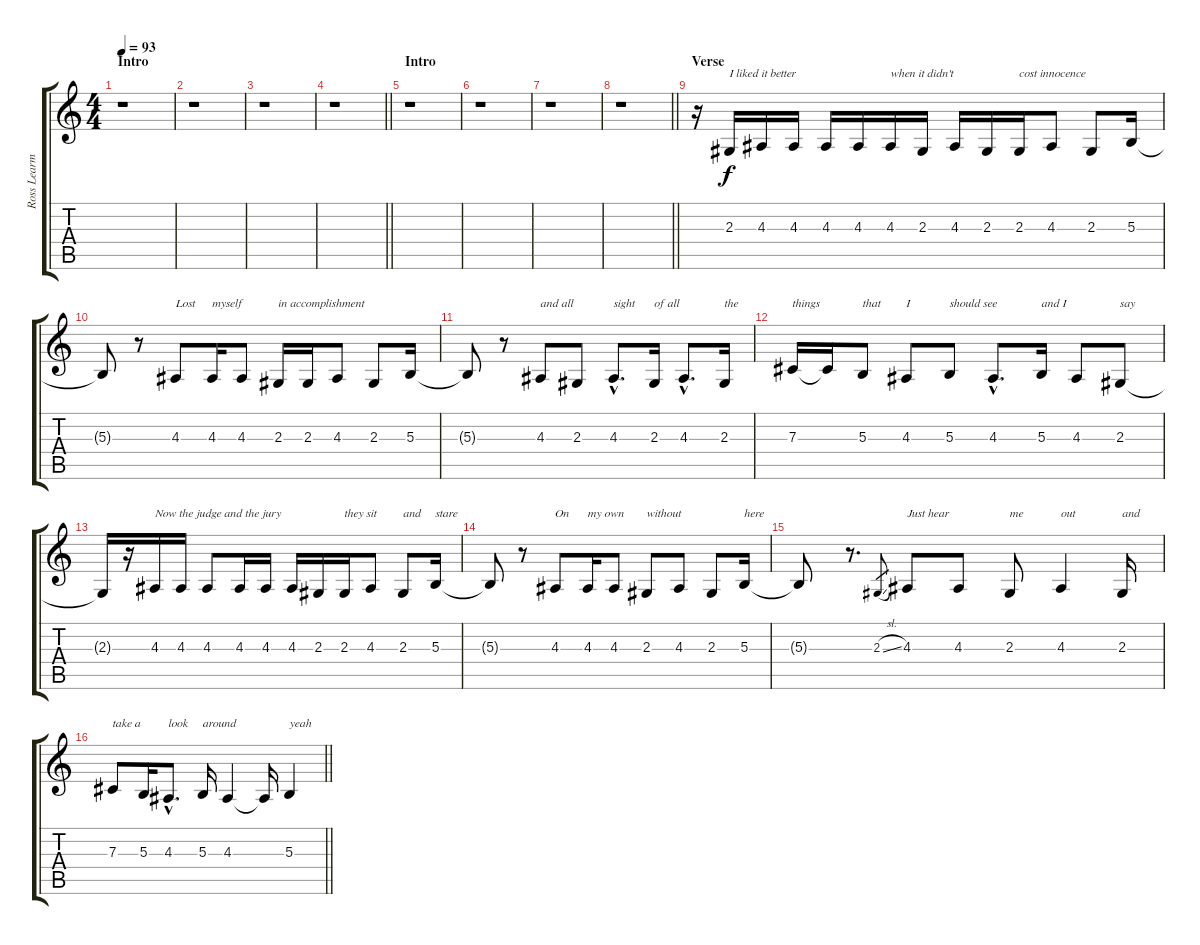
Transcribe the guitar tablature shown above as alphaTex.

\track ("Ross Learmonth (Vocals)" "Ross Learm") {instrument violin}
\staff {score tabs}
\tuning (Eb4 Bb3 Gb3 Db3 Ab2 Db2) {hide}
\ts (4 4)
\section ("" "Intro")
\tempo 93
\clef g2
\ks c
r.1{dy f instrument violin} |
r.1 |
r.1 |
\barLineRight lightlight
r.1 |
\section ("" "Intro")
r.1 |
r.1 |
r.1 |
\barLineRight lightlight
r.1 |
\section ("" "Verse")
r.16 2.3.16{txt "I liked it better"} 4.3.16 4.3.16 4.3.16 4.3.16 4.3.16{txt "when it didn't"} 2.3.16 4.3.16 2.3.16 2.3.16{txt "cost innocence"} 4.3.8 2.3.8 5.3.16 |
5.3{t}.8 r.8 4.3.8{txt "Lost"} 4.3.16{txt "myself"} 4.3.8 2.3.16{txt "in accomplishment"} 2.3.16 4.3.8 2.3.8 5.3.16 |
5.3{t}.8 r.8 4.3.8{txt "and all"} 2.3.8 4.3{hac}.8{d txt "sight"} 2.3.16{txt "of all"} 4.3{hac}.8{d} 2.3.16{txt "the"} |
7.3.16{txt "things"} 7.3{t}.16 5.3.8{txt "that"} 4.3.8{txt "I"} 5.3.8{txt "should see"} 4.3{hac}.8{d} 5.3.16{txt "and I"} 4.3.8 2.3.8{txt "say"} |
2.3{t}.16 r.16 4.3.16{txt "Now the judge and the jury"} 4.3.16 4.3.8 4.3.16 4.3.16 4.3.16 2.3.16 2.3.16{txt "they sit"} 4.3.8 2.3.8{txt "and"} 5.3.16{txt "stare"} |
5.3{t}.8 r.8 4.3.8{txt "On"} 4.3.16{txt "my own"} 4.3.8 2.3.8{txt "without"} 4.3.8 2.3.8 5.3.16{txt "here"} |
5.3{t}.8 r.8{d} 2.3{sl}.8{gr} 4.3.8{txt "Just hear"} 4.3.8 2.3.8{txt "me"} 4.3.4{txt "out"} 2.3.16{txt "and"} |
\barLineRight lightlight
7.3.8{txt "take a"} 5.3.16 4.3{hac}.8{d txt "look"} 5.3.16{txt "around"} 4.3.4 4.3{t}.16 5.3.4{txt "yeah"}
